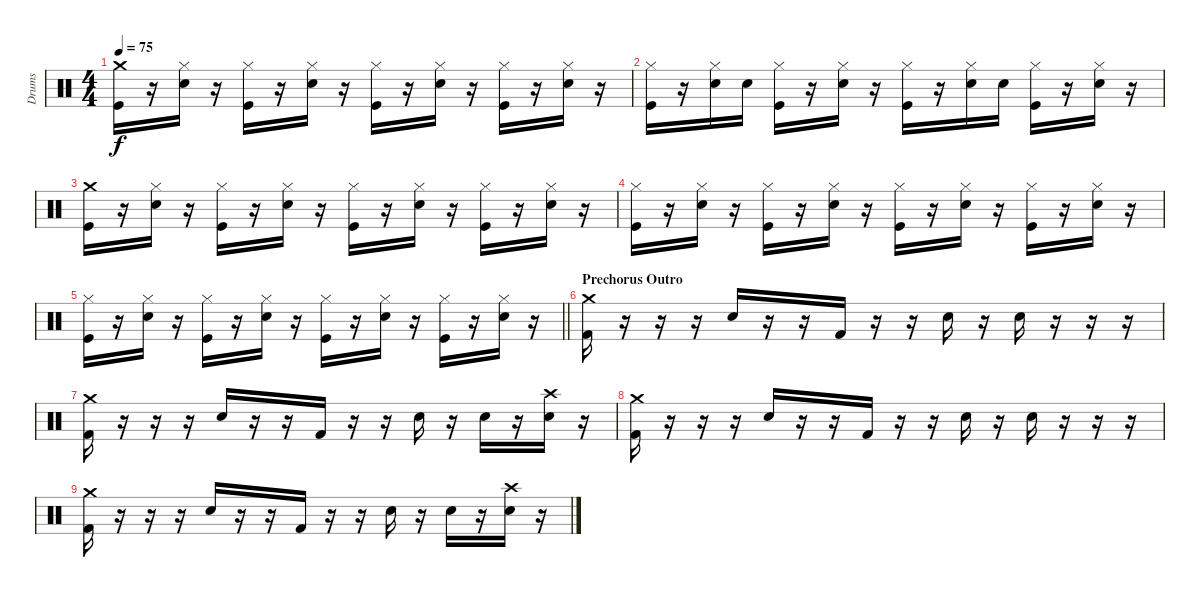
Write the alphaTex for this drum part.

\track ("Drums" "Drums") {instrument percussion}
\staff {score}
\articulation defaults
\ts (4 4)
\tempo 75
\clef neutral
\ks c
("Crash medium (hit)" "Kick (hit)").16{dy f} r.16 ("Hi-Hat (closed)" "Electric Snare (hit)").16 r.16 ("Hi-Hat (closed)" "Kick (hit)").16 r.16 ("Hi-Hat (closed)" "Electric Snare (hit)").16 r.16 ("Hi-Hat (closed)" "Kick (hit)").16 r.16 ("Hi-Hat (closed)" "Electric Snare (hit)").16 r.16 ("Hi-Hat (closed)" "Kick (hit)").16 r.16 ("Hi-Hat (closed)" "Electric Snare (hit)").16 r.16 |
("Hi-Hat (closed)" "Kick (hit)").16 r.16 ("Hi-Hat (closed)" "Electric Snare (hit)").16 "Electric Snare (hit)".16 ("Hi-Hat (closed)" "Kick (hit)").16 r.16 ("Hi-Hat (closed)" "Electric Snare (hit)").16 r.16 ("Hi-Hat (closed)" "Kick (hit)").16 r.16 ("Hi-Hat (closed)" "Electric Snare (hit)").16 "Electric Snare (hit)".16 ("Hi-Hat (closed)" "Kick (hit)").16 r.16 ("Hi-Hat (closed)" "Electric Snare (hit)").16 r.16 |
("Crash medium (hit)" "Kick (hit)").16 r.16 ("Hi-Hat (closed)" "Electric Snare (hit)").16 r.16 ("Hi-Hat (closed)" "Kick (hit)").16 r.16 ("Hi-Hat (closed)" "Electric Snare (hit)").16 r.16 ("Hi-Hat (closed)" "Kick (hit)").16 r.16 ("Hi-Hat (closed)" "Electric Snare (hit)").16 r.16 ("Hi-Hat (closed)" "Kick (hit)").16 r.16 ("Hi-Hat (closed)" "Electric Snare (hit)").16 r.16 |
("Hi-Hat (closed)" "Kick (hit)").16 r.16 ("Hi-Hat (closed)" "Electric Snare (hit)").16 r.16 ("Hi-Hat (closed)" "Kick (hit)").16 r.16 ("Hi-Hat (closed)" "Electric Snare (hit)").16 r.16 ("Hi-Hat (closed)" "Kick (hit)").16 r.16 ("Hi-Hat (closed)" "Electric Snare (hit)").16 r.16 ("Hi-Hat (closed)" "Kick (hit)").16 r.16 ("Hi-Hat (closed)" "Electric Snare (hit)").16 r.16 |
\barLineRight lightlight
("Hi-Hat (closed)" "Kick (hit)").16 r.16 ("Hi-Hat (closed)" "Electric Snare (hit)").16 r.16 ("Hi-Hat (closed)" "Kick (hit)").16 r.16 ("Hi-Hat (closed)" "Electric Snare (hit)").16 r.16 ("Hi-Hat (closed)" "Kick (hit)").16 r.16 ("Hi-Hat (closed)" "Electric Snare (hit)").16 r.16 ("Hi-Hat (closed)" "Kick (hit)").16 r.16 ("Hi-Hat (closed)" "Electric Snare (hit)").16 r.16 |
\section ("" "Prechorus Outro")
("Crash medium (hit)" "Kick (hit) 2").16 r.16 r.16 r.16 "Snare (hit) 2".16 r.16 r.16 "Kick (hit) 2".16 r.16 r.16 "Snare (hit) 2".16 r.16 "Snare (hit) 2".16 r.16 r.16 r.16 |
("Crash medium (hit)" "Kick (hit) 2").16 r.16 r.16 r.16 "Snare (hit) 2".16 r.16 r.16 "Kick (hit) 2".16 r.16 r.16 "Snare (hit) 2".16 r.16 "Snare (hit) 2".16 r.16 ("Crash high (hit)" "Snare (hit) 2").16 r.16 |
("Crash medium (hit)" "Kick (hit) 2").16 r.16 r.16 r.16 "Snare (hit) 2".16 r.16 r.16 "Kick (hit) 2".16 r.16 r.16 "Snare (hit) 2".16 r.16 "Snare (hit) 2".16 r.16 r.16 r.16 |
("Crash medium (hit)" "Kick (hit) 2").16 r.16 r.16 r.16 "Snare (hit) 2".16 r.16 r.16 "Kick (hit) 2".16 r.16 r.16 "Snare (hit) 2".16 r.16 "Snare (hit) 2".16 r.16 ("Crash high (hit)" "Snare (hit) 2").16 r.16
